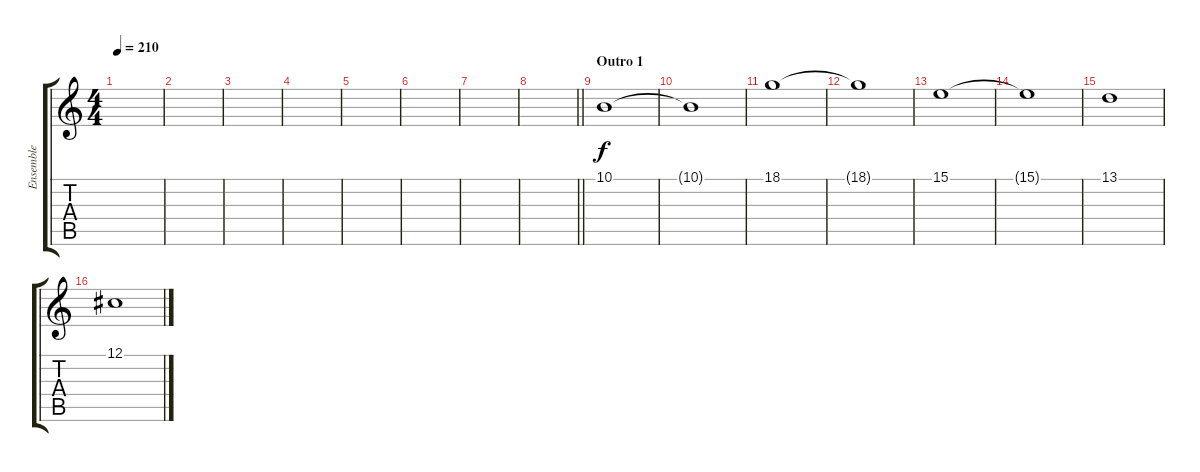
\track ("Ensemble" "Ensemble") {instrument stringensemble1}
\staff {score tabs}
\tuning (Db4 Ab3 E3 B2 Gb2 B1) {hide}
\ts (4 4)
\tempo 210
\clef g2
\ks c
|
|
|
|
|
|
|
\barLineRight lightlight
|
\section ("" "Outro 1")
10.1.1{instrument stringensemble1} |
10.1{t}.1 |
18.1.1 |
18.1{t}.1 |
15.1.1 |
15.1{t}.1 |
13.1.1 |
12.1.1
